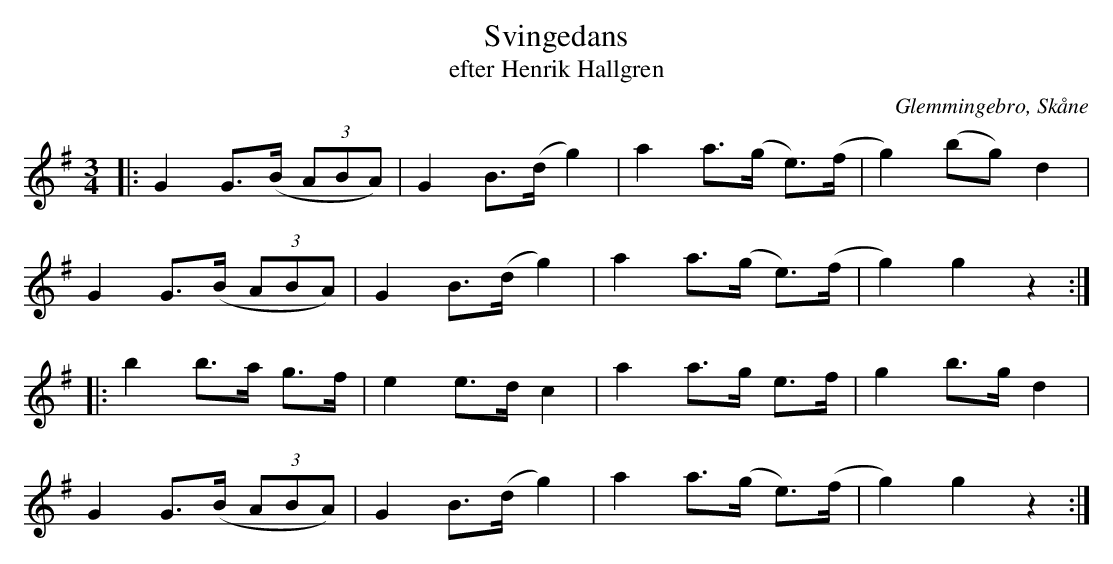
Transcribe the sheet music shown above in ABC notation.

X:1
T:Svingedans
T:efter Henrik Hallgren
O:Glemmingebro, Skåne
M:3/4
L:1/8
K:G
|: G2 G>(B (3ABA) | G2 B>(d g2) | a2 a>(g e)>(f | g2) (bg) d2 |
G2 G>(B (3ABA) | G2 B>(d g2) | a2 a>(g e)>(f | g2) g2 z2 :|
|: b2 b>a g>f | e2 e>d c2 | a2 a>g e>f | g2 b>g d2 |
G2 G>(B (3ABA) | G2 B>(d g2) | a2 a>(g e)>(f | g2) g2 z2 :|
